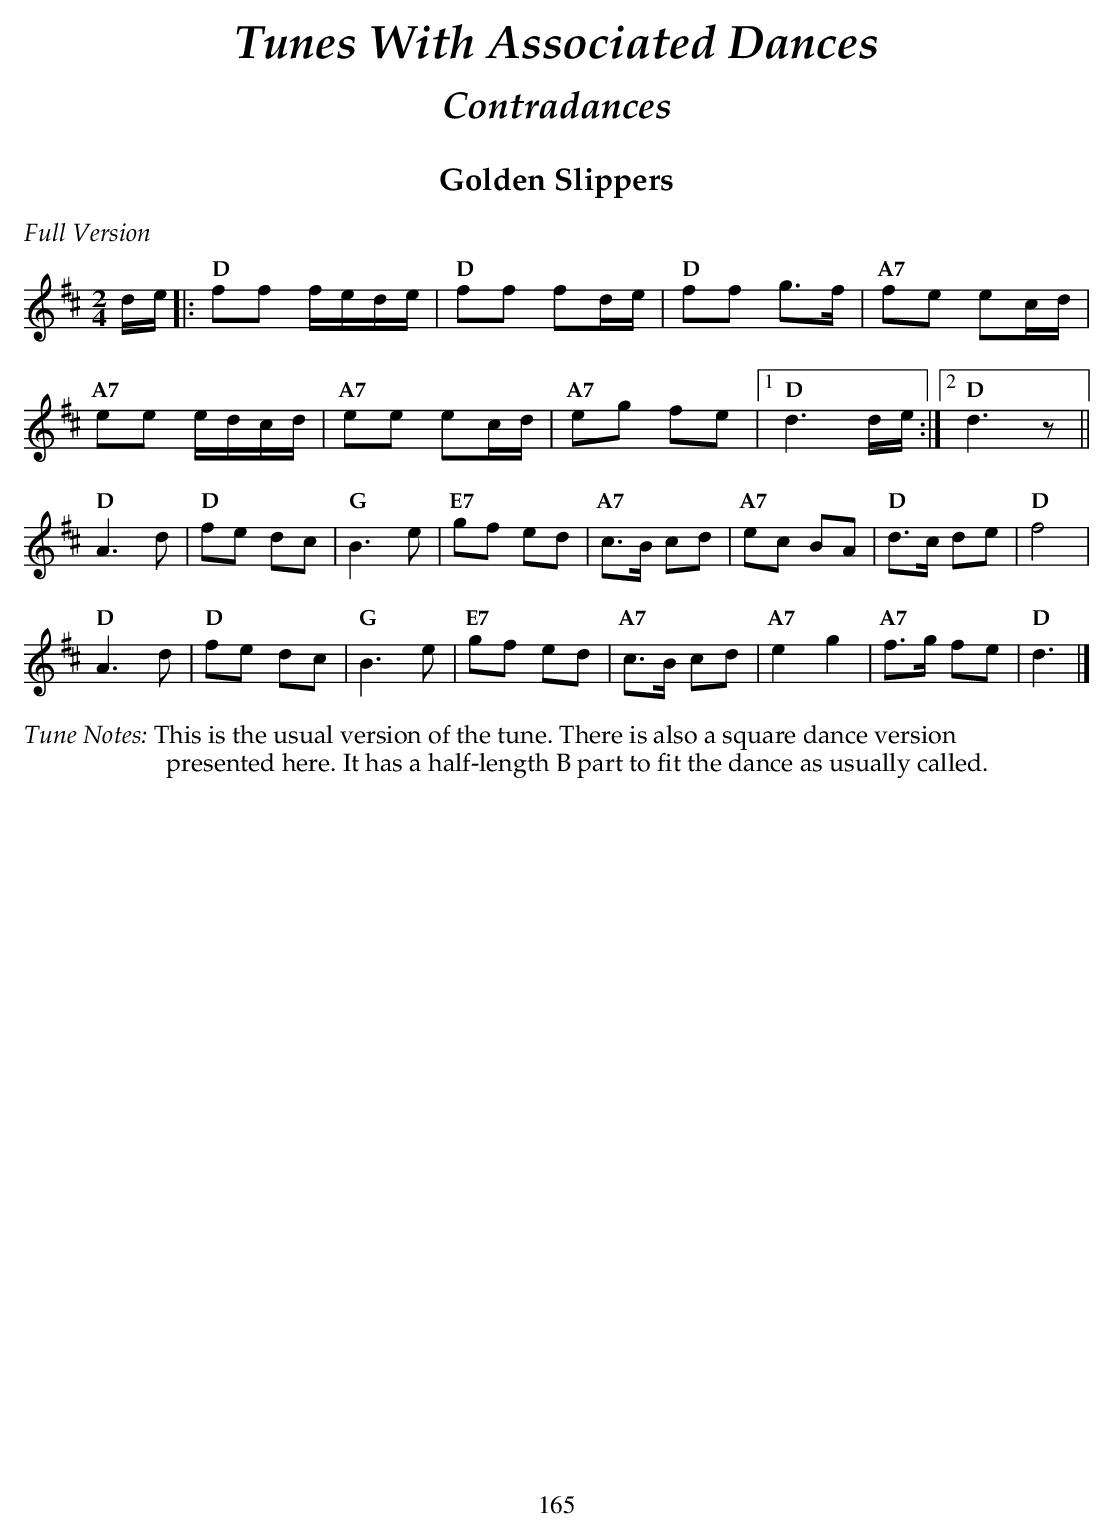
X:1
T:Golden Slippers
M:2/4
L:1/16
K:D
%%text $2Full Version$0
de \
|:"D" f2f2 fede | "D" f2f2 f2de  | "D" f2f2 g2>f2 | "A7" f2e2 e2cd |
"A7" e2e2 edcd  | "A7" e2e2 e2cd | "A7" e2g2 f2e2 |1 "D" d6 de:|2 "D" d6 z2 ||
"D" A6 d2 | "D" f2e2 d2c2 | "G" B6 e2 | "E7" g2f2 e2d2 |\
"A7" c2>B2 c2d2 | "A7" e2c2 B2A2 | "D" d2>c2 d2e2 | "D" f8 |
"D" A6 d2 | "D" f2e2 d2c2 | "G" B6 e2 | "E7" g2f2 e2d2 |\
"A7" c2>B2 c2d2 | "A7" e4 g4 | "A7" f2>g2 f2e2    | "D" d6 |]
